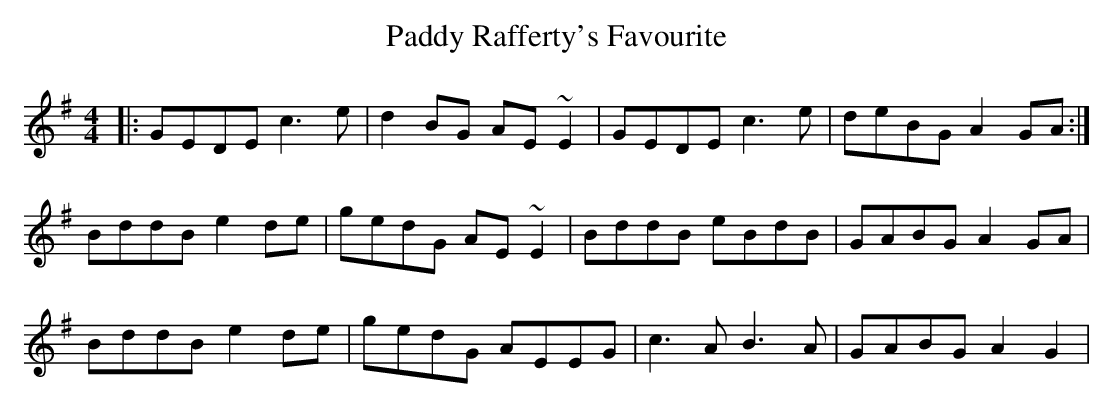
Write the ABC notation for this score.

X:1
T: Paddy Rafferty's Favourite
M: 4/4
L: 1/8
K: Gmaj
|:GEDE c3e|d2BG AE ~E2|GEDE c3e|deBG A2GA:|
BddB e2 de|gedG AE ~E2|BddB eBdB|GABG A2GA|
BddB e2 de|gedG AEEG|c3A B3A|GABG A2G2|
